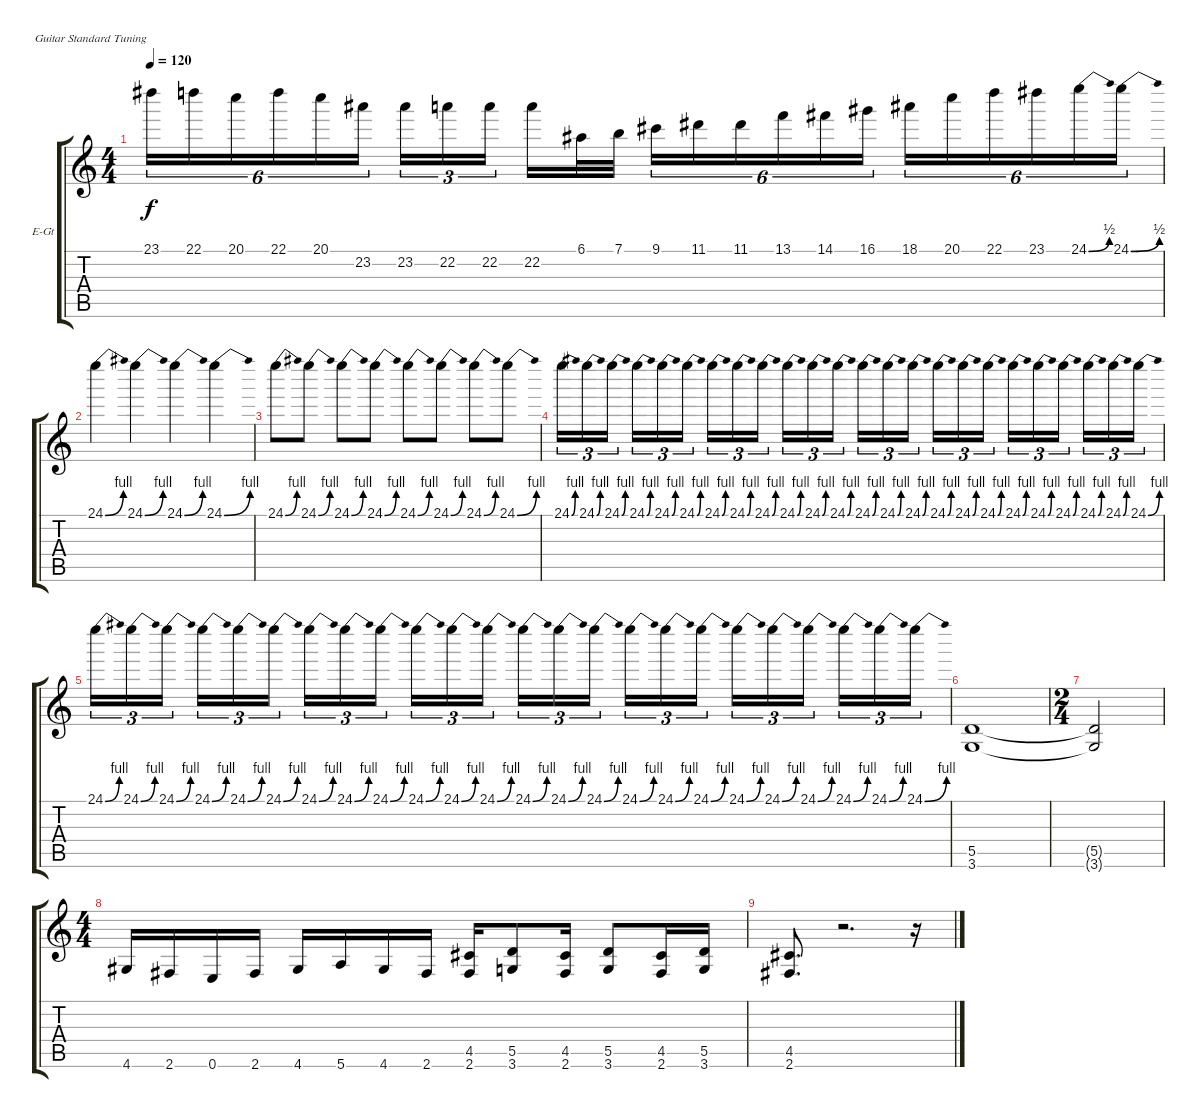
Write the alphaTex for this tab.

\bracketExtendMode groupsimilarinstruments
\firstSystemTrackNameOrientation horizontal
\otherSystemsTrackNameOrientation horizontal
\track ("Guitar +" "E-Gt") {instrument distortionguitar}
\staff {score tabs}
\tuning (E4 B3 G3 D3 A2 E2)
\ts (4 4)
\tempo 120
\clef g2
\ks c
23.1.16{tu (6 4) dy f} 22.1.16{tu (6 4)} 20.1.16{tu (6 4)} 22.1.16{tu (6 4)} 20.1.16{tu (6 4)} 23.2.16{tu (6 4)} 23.2.16{tu (3 2)} 22.2.16{tu (3 2)} 22.2.16{tu (3 2)} 22.2.16 6.1.32 7.1.32 9.1.16{tu (6 4)} 11.1.16{tu (6 4)} 11.1.16{tu (6 4)} 13.1.16{tu (6 4)} 14.1.16{tu (6 4)} 16.1.16{tu (6 4)} 18.1.16{tu (6 4)} 20.1.16{tu (6 4)} 22.1.16{tu (6 4)} 23.1.16{tu (6 4)} 24.1{be (bend 0 0 60 2)}.16{tu (6 4)} 24.1{be (bend 0 0 60 2)}.16{tu (6 4)} |
24.1{be (bend 0 0 60 4)}.4 24.1{be (bend 0 0 60 4)}.4 24.1{be (bend 0 0 60 4)}.4 24.1{be (bend 0 0 60 4)}.4 |
24.1{be (bend 0 0 60 4)}.8 24.1{be (bend 0 0 60 4)}.8 24.1{be (bend 0 0 60 4)}.8 24.1{be (bend 0 0 60 4)}.8 24.1{be (bend 0 0 60 4)}.8 24.1{be (bend 0 0 60 4)}.8 24.1{be (bend 0 0 60 4)}.8 24.1{be (bend 0 0 60 4)}.8 |
24.1{be (bend 0 0 60 4)}.16{tu (3 2)} 24.1{be (bend 0 0 60 4)}.16{tu (3 2)} 24.1{be (bend 0 0 60 4)}.16{tu (3 2)} 24.1{be (bend 0 0 60 4)}.16{tu (3 2)} 24.1{be (bend 0 0 60 4)}.16{tu (3 2)} 24.1{be (bend 0 0 60 4)}.16{tu (3 2)} 24.1{be (bend 0 0 60 4)}.16{tu (3 2)} 24.1{be (bend 0 0 60 4)}.16{tu (3 2)} 24.1{be (bend 0 0 60 4)}.16{tu (3 2)} 24.1{be (bend 0 0 60 4)}.16{tu (3 2)} 24.1{be (bend 0 0 60 4)}.16{tu (3 2)} 24.1{be (bend 0 0 60 4)}.16{tu (3 2)} 24.1{be (bend 0 0 60 4)}.16{tu (3 2)} 24.1{be (bend 0 0 60 4)}.16{tu (3 2)} 24.1{be (bend 0 0 60 4)}.16{tu (3 2)} 24.1{be (bend 0 0 60 4)}.16{tu (3 2)} 24.1{be (bend 0 0 60 4)}.16{tu (3 2)} 24.1{be (bend 0 0 60 4)}.16{tu (3 2)} 24.1{be (bend 0 0 60 4)}.16{tu (3 2)} 24.1{be (bend 0 0 60 4)}.16{tu (3 2)} 24.1{be (bend 0 0 60 4)}.16{tu (3 2)} 24.1{be (bend 0 0 60 4)}.16{tu (3 2)} 24.1{be (bend 0 0 60 4)}.16{tu (3 2)} 24.1{be (bend 0 0 60 4)}.16{tu (3 2)} |
24.1{be (bend 0 0 60 4)}.16{tu (3 2)} 24.1{be (bend 0 0 60 4)}.16{tu (3 2)} 24.1{be (bend 0 0 60 4)}.16{tu (3 2)} 24.1{be (bend 0 0 60 4)}.16{tu (3 2)} 24.1{be (bend 0 0 60 4)}.16{tu (3 2)} 24.1{be (bend 0 0 60 4)}.16{tu (3 2)} 24.1{be (bend 0 0 60 4)}.16{tu (3 2)} 24.1{be (bend 0 0 60 4)}.16{tu (3 2)} 24.1{be (bend 0 0 60 4)}.16{tu (3 2)} 24.1{be (bend 0 0 60 4)}.16{tu (3 2)} 24.1{be (bend 0 0 60 4)}.16{tu (3 2)} 24.1{be (bend 0 0 60 4)}.16{tu (3 2)} 24.1{be (bend 0 0 60 4)}.16{tu (3 2)} 24.1{be (bend 0 0 60 4)}.16{tu (3 2)} 24.1{be (bend 0 0 60 4)}.16{tu (3 2)} 24.1{be (bend 0 0 60 4)}.16{tu (3 2)} 24.1{be (bend 0 0 60 4)}.16{tu (3 2)} 24.1{be (bend 0 0 60 4)}.16{tu (3 2)} 24.1{be (bend 0 0 60 4)}.16{tu (3 2)} 24.1{be (bend 0 0 60 4)}.16{tu (3 2)} 24.1{be (bend 0 0 60 4)}.16{tu (3 2)} 24.1{be (bend 0 0 60 4)}.16{tu (3 2)} 24.1{be (bend 0 0 60 4)}.16{tu (3 2)} 24.1{be (bend 0 0 60 4)}.16{tu (3 2)} |
(5.5 3.6).1 |
\ts (2 4)
(5.5{t} 3.6{t}).2 |
\ts (4 4)
4.6.16 2.6.16 0.6.16 2.6.16 4.6.16 5.6.16 4.6.16 2.6.16 (4.5 2.6).16 (5.5 3.6).8 (4.5 2.6).16 (5.5 3.6).8 (4.5 2.6).16 (5.5 3.6).16 |
(4.5 2.6).8{d} r.2{d} r.16
